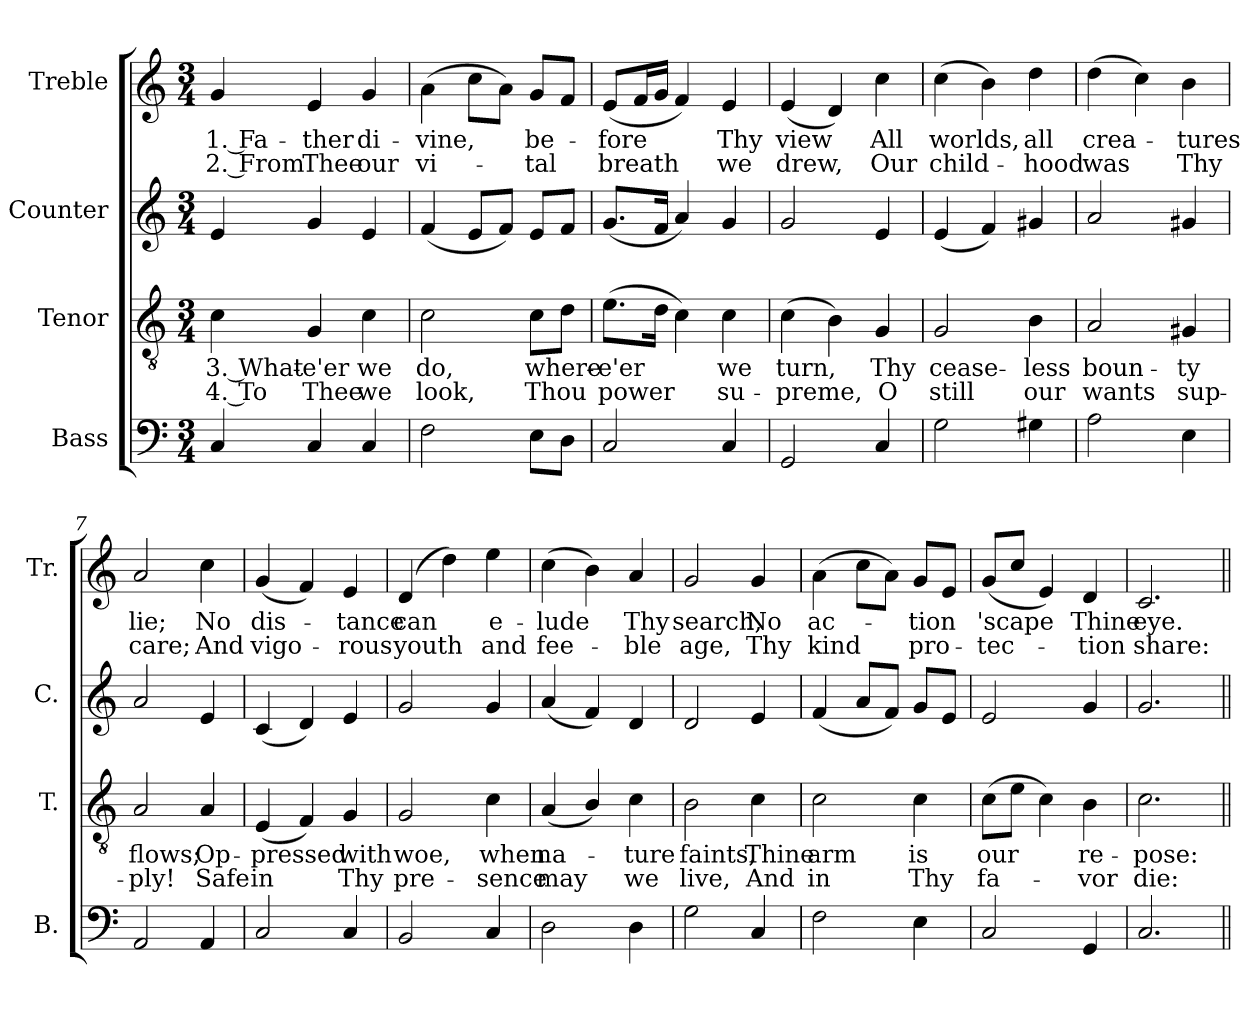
**kern	**kern	**text	**text	**kern	**kern	**text	**text
*part4	*part3	*part3	*part3	*part2	*part1	*part1	*part1
*staff4	*staff3	*staff3	*staff3	*staff2	*staff1	*staff1	*staff1
*I"Bass	*I"Tenor	*	*	*I"Counter	*I"Treble	*	*
*I'B.	*I'T.	*	*	*I'C.	*I'Tr.	*	*
*clefF4	*clefGv2	*	*	*clefG2	*clefG2	*	*
*k[]	*k[]	*	*	*k[]	*k[]	*	*
*M3/4	*M3/4	*	*	*M3/4	*M3/4	*	*
=1	=1	=1	=1	=1	=1	=1	=1
4C/	4c\	3. What-	4. To	4e/	4g/	1. Fa-	2. From
4C/	4G/	-e'er	Thee	4g/	4e/	-ther	Thee
4C/	4c\	we	we	4e/	4g/	di-	our
=2	=2	=2	=2	=2	=2	=2	=2
2F\	2c\	do,	look,	(4f/	(4a\	-vine,	vi-
.	.	.	.	8e/L	8cc\L	.	.
.	.	.	.	8f/J)	8a\J)	.	.
8E\L	8c\L	where-	Thou	8e/L	8g/L	be-	-tal
8D\J	8d\J	.	.	8f/J	8f/J	.	.
=3	=3	=3	=3	=3	=3	=3	=3
2C/	(8.e\L	-e'er	power	(8.g/L	(8e/L	-fore	breath
.	.	.	.	.	16f/L	.	.
.	16d\Jk	.	.	16f/Jk	16g/JJ	.	.
.	4c\)	.	.	4a/)	4f/)	.	.
4C/	4c\	we	su-	4g/	4e/	Thy	we
=4	=4	=4	=4	=4	=4	=4	=4
2GG/	(4c\	turn,	-preme,	2g/	(4e/	view	drew,
.	4B\)	.	.	.	4d/)	.	.
4C/	4G/	Thy	O	4e/	4cc\	All	Our
=5	=5	=5	=5	=5	=5	=5	=5
2G\	2G/	cease-	still	(4e/	(4cc\	worlds,	child-
.	.	.	.	4f/)	4b\)	.	.
4G#X\	4B\	-less	our	4g#X/	4dd\	all	-hood
=6	=6	=6	=6	=6	=6	=6	=6
2A\	2A/	boun-	wants	2a/	(4dd\	crea-	was
.	.	.	.	.	4cc\)	.	.
4E\	4G#X/	-ty	sup-	4g#X/	4b\	-tures	Thy
=7	=7	=7	=7	=7	=7	=7	=7
2AA/	2A/	flows;	-ply!	2a/	2a/	lie;	care;
4AA/	4A/	Op-	Safe	4e/	4cc\	No	And
=8	=8	=8	=8	=8	=8	=8	=8
2C/	(4E/	-pressed	in	(4c/	(4g/	dis-	vigo-
.	4F/)	.	.	4d/)	4f/)	.	.
4C/	4G/	with	Thy	4e/	4e/	-tance	-rous
=9	=9	=9	=9	=9	=9	=9	=9
2BB/	2G/	woe,	pre-	2g/	(4d/	can	youth
.	.	.	.	.	4dd\)	.	.
4C/	4c\	when	-sence	4g/	4ee\	e-	and
=10	=10	=10	=10	=10	=10	=10	=10
2D\	(4A/	na-	may	(4a/	(4cc\	-lude	fee-
.	4B/)	.	.	4f/)	4b\)	.	.
4D\	4c\	-ture	we	4d/	4a/	Thy	-ble
=11	=11	=11	=11	=11	=11	=11	=11
2G\	2B\	faints,	live,	2d/	2g/	search,	age,
4C/	4c\	Thine	And	4e/	4g/	No	Thy
=12	=12	=12	=12	=12	=12	=12	=12
2F\	2c\	arm	in	(4f/	(4a\	ac-	kind
.	.	.	.	8a/L	8cc\L	.	.
.	.	.	.	8f/J)	8a\J)	.	.
4E\	4c\	is	Thy	8g/L	8g/L	-tion	pro-
.	.	.	.	8e/J	8e/J	.	.
=13	=13	=13	=13	=13	=13	=13	=13
2C/	(8c\L	our	fa-	2e/	(8g/L	'scape	-tec-
.	8e\J	.	.	.	8cc/J	.	.
.	4c\)	.	.	.	4e/)	.	.
4GG/	4B\	re-	-vor	4g/	4d/	Thine	-tion
=14	=14	=14	=14	=14	=14	=14	=14
2.C/	2.c\	-pose:	die:	2.g/	2.c/	eye.	share:
=||	=||	=||	=||	=||	=||	=||	=||
*-	*-	*-	*-	*-	*-	*-	*-
